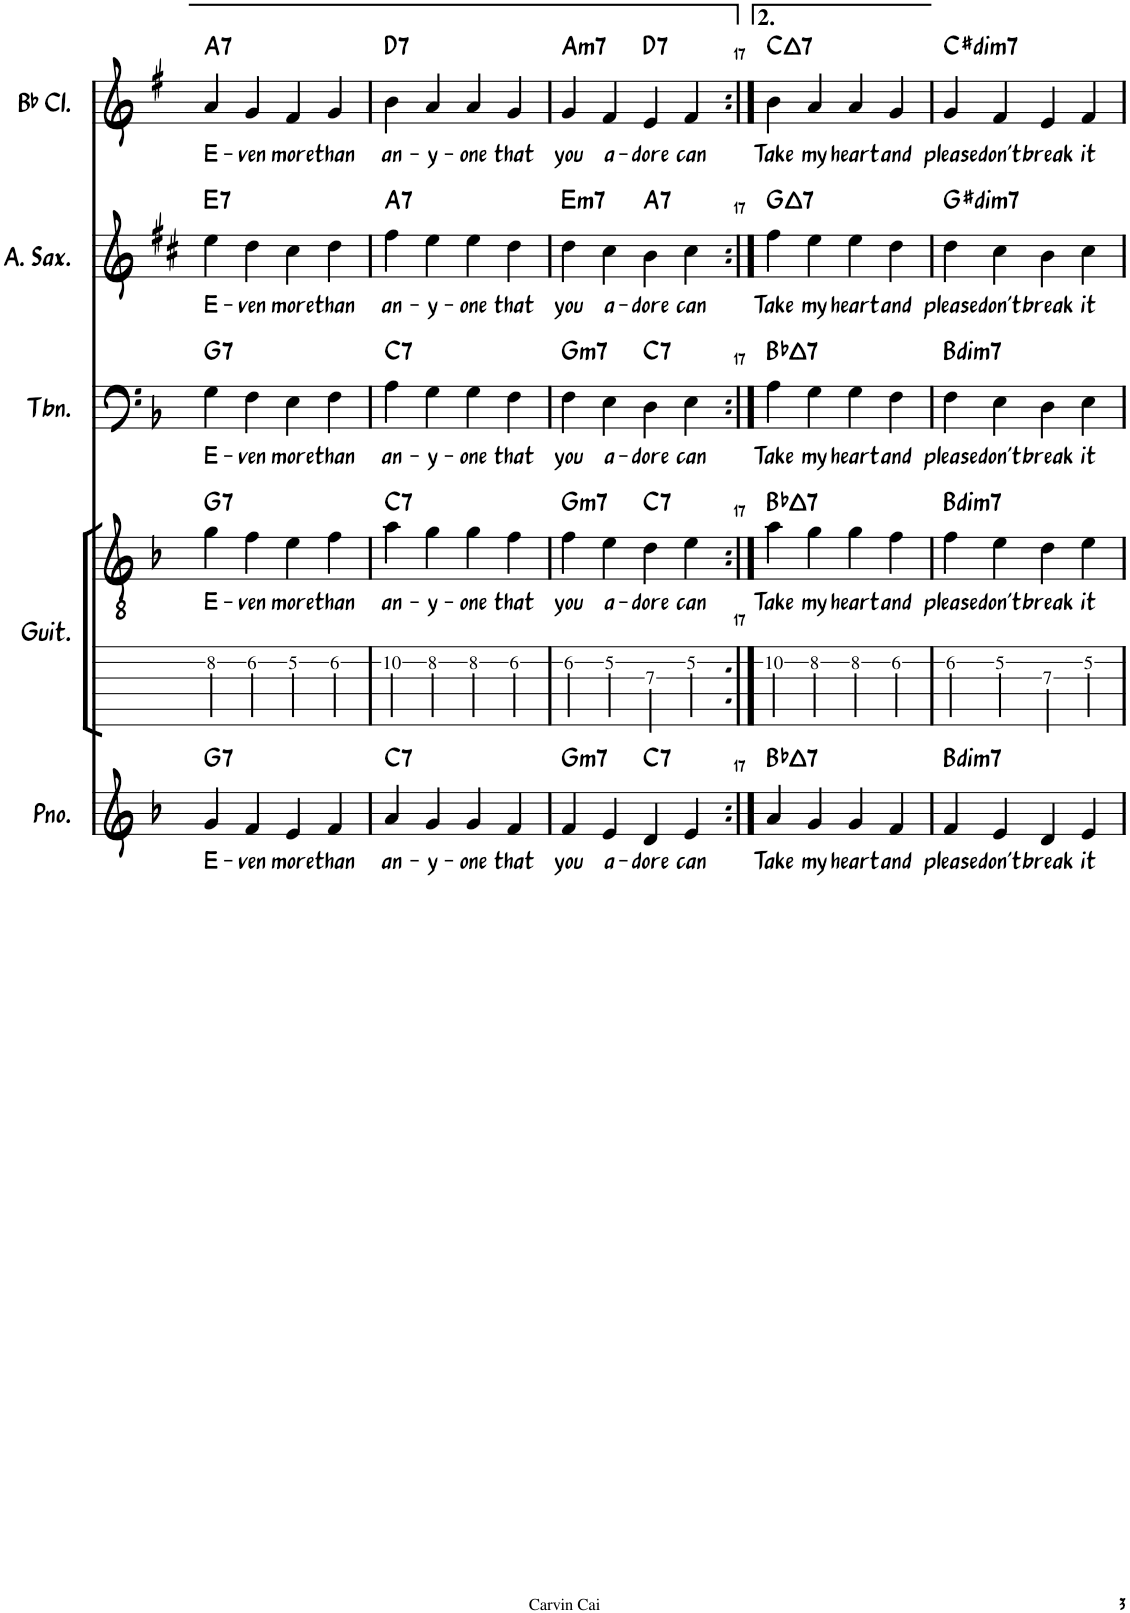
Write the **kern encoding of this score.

**kern	**text	**harte	**kern	**kern	**text	**harte	**kern	**text	**harte	**kern	**text	**harte	**kern	**text	**harte
*part5	*part5	*part5	*part4	*part4	*part4	*part4	*part3	*part3	*part3	*part2	*part2	*part2	*part1	*part1	*part1
*staff6	*staff6	*	*staff5	*staff4	*staff4	*	*staff3	*staff3	*	*staff2	*staff2	*	*staff1	*staff1	*
*I"钢琴	*	*	*I"原音吉他	*	*	*	*I"长号	*	*	*I"中音萨克斯	*	*	*I"降B调单簧管	*	*
!!LO:PB:g=z
*clefG2	*	*	*	*clefGv2	*	*	*clefF4	*	*	*clefG2	*	*	*clefG2	*	*
*	*	*	*	*	*	*	*	*	*	*Trd5c9	*	*	*Trd1c2	*	*
*k[b-]	*	*	*k[b-]	*k[b-]	*	*	*k[b-]	*	*	*k[f#c#]	*	*	*k[f#]	*	*
*M4/4	*	*	*M4/4	*M4/4	*	*	*M4/4	*	*	*M4/4	*	*	*M4/4	*	*
=14	=14	=14	=14	=14	=14	=14	=14	=14	=14	=14	=14	=14	=14	=14	=14
!	!LO:LY:b	!LO:H:kt=7	!	!	!LO:LY:b	!LO:H:kt=7	!	!LO:LY:b	!LO:H:kt=7	!	!LO:LY:b	!LO:H:kt=7	!	!LO:LY:b	!LO:H:kt=7
4g/	E-	G:7	4g\	4g\	E-	G:7	4G\	E-	G:7	4ee\	E-	E:7	4a/	E-	A:7
!	!LO:LY:b	!	!	!	!LO:LY:b	!	!	!LO:LY:b	!	!	!LO:LY:b	!	!	!LO:LY:b	!
4f/	-ven	.	4f\	4f\	-ven	.	4F\	-ven	.	4dd\	-ven	.	4g/	-ven	.
!	!LO:LY:b	!	!	!	!LO:LY:b	!	!	!LO:LY:b	!	!	!LO:LY:b	!	!	!LO:LY:b	!
4e/	more	.	4e\	4e\	more	.	4E\	more	.	4cc#\	more	.	4f#/	more	.
!	!LO:LY:b	!	!	!	!LO:LY:b	!	!	!LO:LY:b	!	!	!LO:LY:b	!	!	!LO:LY:b	!
4f/	than	.	4f\	4f\	than	.	4F\	than	.	4dd\	than	.	4g/	than	.
=15	=15	=15	=15	=15	=15	=15	=15	=15	=15	=15	=15	=15	=15	=15	=15
!	!LO:LY:b	!LO:H:kt=7	!	!	!LO:LY:b	!LO:H:kt=7	!	!LO:LY:b	!LO:H:kt=7	!	!LO:LY:b	!LO:H:kt=7	!	!LO:LY:b	!LO:H:kt=7
4a/	an-	C:7	4a\	4a\	an-	C:7	4A\	an-	C:7	4ff#\	an-	A:7	4b\	an-	D:7
!	!LO:LY:b	!	!	!	!LO:LY:b	!	!	!LO:LY:b	!	!	!LO:LY:b	!	!	!LO:LY:b	!
4g/	-y-	.	4g\	4g\	-y-	.	4G\	-y-	.	4ee\	-y-	.	4a/	-y-	.
!	!LO:LY:b	!	!	!	!LO:LY:b	!	!	!LO:LY:b	!	!	!LO:LY:b	!	!	!LO:LY:b	!
4g/	-one	.	4g\	4g\	-one	.	4G\	-one	.	4ee\	-one	.	4a/	-one	.
!	!LO:LY:b	!	!	!	!LO:LY:b	!	!	!LO:LY:b	!	!	!LO:LY:b	!	!	!LO:LY:b	!
4f/	that	.	4f\	4f\	that	.	4F\	that	.	4dd\	that	.	4g/	that	.
=16	=16	=16	=16	=16	=16	=16	=16	=16	=16	=16	=16	=16	=16	=16	=16
!	!LO:LY:b	!LO:H:kt=m7	!	!	!LO:LY:b	!LO:H:kt=m7	!	!LO:LY:b	!LO:H:kt=m7	!	!LO:LY:b	!LO:H:kt=m7	!	!LO:LY:b	!LO:H:kt=m7
4f/	you	G:min7	4f\	4f\	you	G:min7	4F\	you	G:min7	4dd\	you	E:min7	4g/	you	A:min7
!	!LO:LY:b	!	!	!	!LO:LY:b	!	!	!LO:LY:b	!	!	!LO:LY:b	!	!	!LO:LY:b	!
4e/	a-	.	4e\	4e\	a-	.	4E\	a-	.	4cc#\	a-	.	4f#/	a-	.
!	!LO:LY:b	!LO:H:kt=7	!	!	!LO:LY:b	!LO:H:kt=7	!	!LO:LY:b	!LO:H:kt=7	!	!LO:LY:b	!LO:H:kt=7	!	!LO:LY:b	!LO:H:kt=7
4d/	-dore	C:7	4d\	4d\	-dore	C:7	4D\	-dore	C:7	4b\	-dore	A:7	4e/	-dore	D:7
!	!LO:LY:b	!	!	!	!LO:LY:b	!	!	!LO:LY:b	!	!	!LO:LY:b	!	!	!LO:LY:b	!
4e/	can	.	4e\	4e\	can	.	4E\	can	.	4cc#\	can	.	4f#/	can	.
=17:|!	=17:|!	=17:|!	=17:|!	=17:|!	=17:|!	=17:|!	=17:|!	=17:|!	=17:|!	=17:|!	=17:|!	=17:|!	=17:|!	=17:|!	=17:|!
!	!LO:LY:b	!LO:H:kt=7	!	!	!LO:LY:b	!LO:H:kt=7	!	!LO:LY:b	!LO:H:kt=7	!	!LO:LY:b	!LO:H:kt=7	!	!LO:LY:b	!LO:H:kt=7
4a/	Take	Bb:maj7	4a\	4a\	Take	Bb:maj7	4A\	Take	Bb:maj7	4ff#\	Take	G:maj7	4b\	Take	C:maj7
!	!LO:LY:b	!	!	!	!LO:LY:b	!	!	!LO:LY:b	!	!	!LO:LY:b	!	!	!LO:LY:b	!
4g/	my	.	4g\	4g\	my	.	4G\	my	.	4ee\	my	.	4a/	my	.
!	!LO:LY:b	!	!	!	!LO:LY:b	!	!	!LO:LY:b	!	!	!LO:LY:b	!	!	!LO:LY:b	!
4g/	heart	.	4g\	4g\	heart	.	4G\	heart	.	4ee\	heart	.	4a/	heart	.
!	!LO:LY:b	!	!	!	!LO:LY:b	!	!	!LO:LY:b	!	!	!LO:LY:b	!	!	!LO:LY:b	!
4f/	and	.	4f\	4f\	and	.	4F\	and	.	4dd\	and	.	4g/	and	.
=18	=18	=18	=18	=18	=18	=18	=18	=18	=18	=18	=18	=18	=18	=18	=18
!	!LO:LY:b	!LO:H:kt=dim7	!	!	!LO:LY:b	!LO:H:kt=dim7	!	!LO:LY:b	!LO:H:kt=dim7	!	!LO:LY:b	!LO:H:kt=dim7	!	!LO:LY:b	!LO:H:kt=dim7
4f/	please	B:dim7	4f\	4f\	please	B:dim7	4F\	please	B:dim7	4dd\	please	G#:dim7	4g/	please	C#:dim7
!	!LO:LY:b	!	!	!	!LO:LY:b	!	!	!LO:LY:b	!	!	!LO:LY:b	!	!	!LO:LY:b	!
4e/	don't	.	4e\	4e\	don't	.	4E\	don't	.	4cc#\	don't	.	4f#/	don't	.
!	!LO:LY:b	!	!	!	!LO:LY:b	!	!	!LO:LY:b	!	!	!LO:LY:b	!	!	!LO:LY:b	!
4d/	break	.	4d\	4d\	break	.	4D\	break	.	4b\	break	.	4e/	break	.
!	!LO:LY:b	!	!	!	!LO:LY:b	!	!	!LO:LY:b	!	!	!LO:LY:b	!	!	!LO:LY:b	!
4e/	it	.	4e\	4e\	it	.	4E\	it	.	4cc#\	it	.	4f#/	it	.
=	=	=	=	=	=	=	=	=	=	=	=	=	=	=	=
*-	*-	*-	*-	*-	*-	*-	*-	*-	*-	*-	*-	*-	*-	*-	*-
